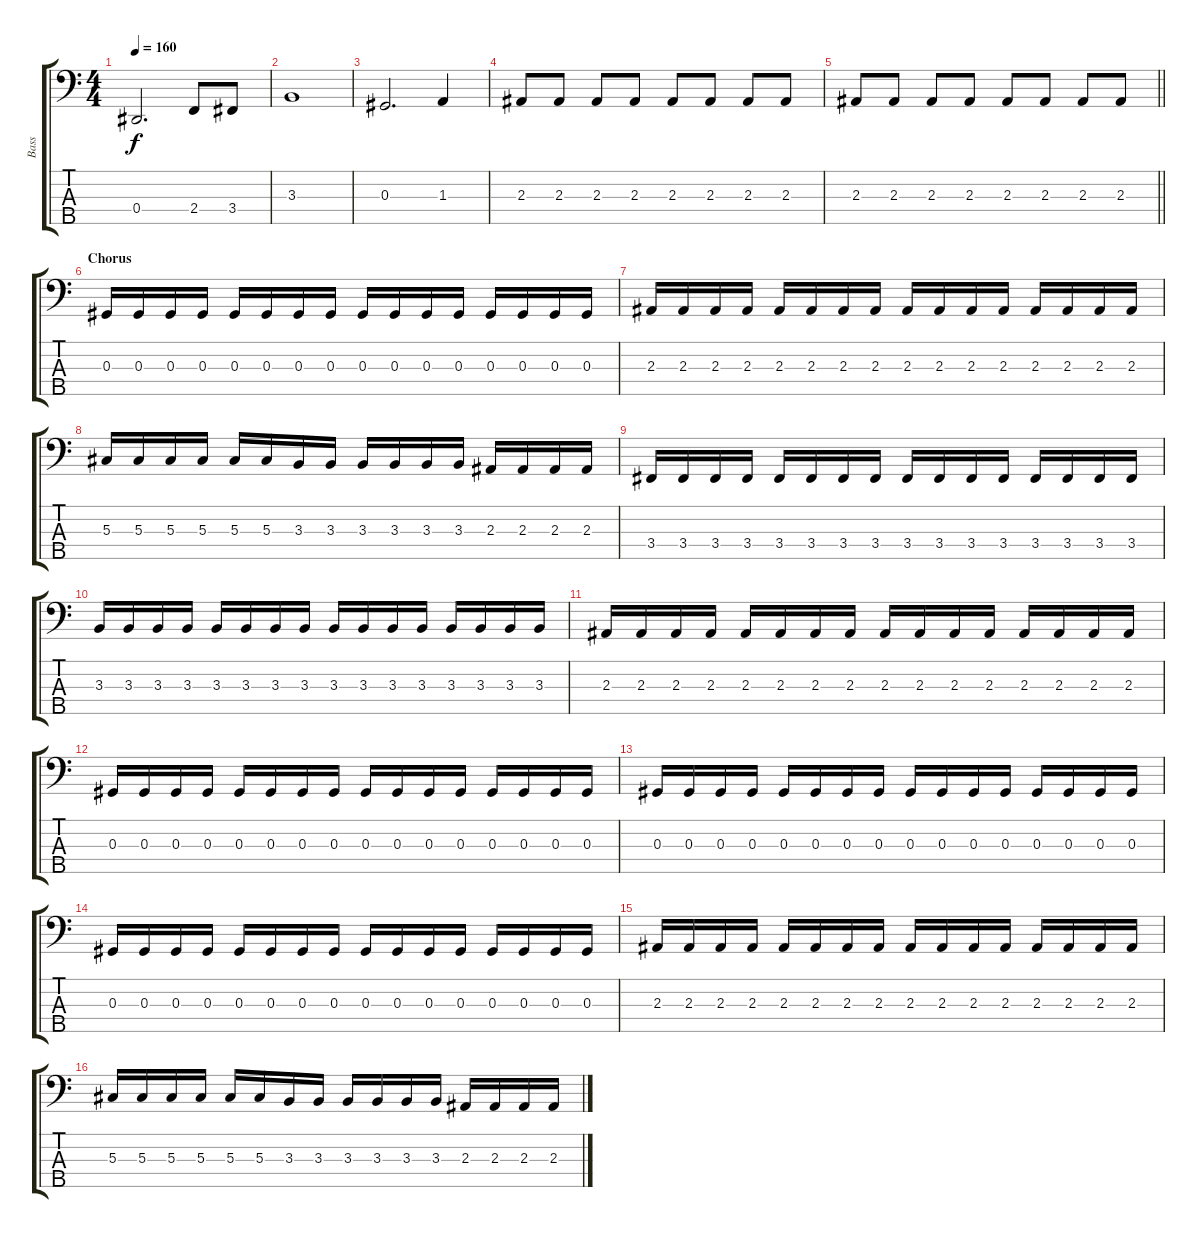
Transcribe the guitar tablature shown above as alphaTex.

\track ("Bass" "Bass") {instrument electricbassfinger}
\staff {score tabs}
\tuning (Gb2 Db2 Ab1 Eb1 Bb0) {hide}
\ts (4 4)
\tempo 160
\clef f4
\ks c
0.4.2{d dy f} 2.4.8 3.4.8 |
3.3.1 |
0.3.2{d} 1.3.4 |
2.3.8 2.3.8 2.3.8 2.3.8 2.3.8 2.3.8 2.3.8 2.3.8 |
\barLineRight lightlight
2.3.8 2.3.8 2.3.8 2.3.8 2.3.8 2.3.8 2.3.8 2.3.8 |
\section ("" "Chorus")
0.3.16 0.3.16 0.3.16 0.3.16 0.3.16 0.3.16 0.3.16 0.3.16 0.3.16 0.3.16 0.3.16 0.3.16 0.3.16 0.3.16 0.3.16 0.3.16 |
2.3.16 2.3.16 2.3.16 2.3.16 2.3.16 2.3.16 2.3.16 2.3.16 2.3.16 2.3.16 2.3.16 2.3.16 2.3.16 2.3.16 2.3.16 2.3.16 |
5.3.16 5.3.16 5.3.16 5.3.16 5.3.16 5.3.16 3.3.16 3.3.16 3.3.16 3.3.16 3.3.16 3.3.16 2.3.16 2.3.16 2.3.16 2.3.16 |
3.4.16 3.4.16 3.4.16 3.4.16 3.4.16 3.4.16 3.4.16 3.4.16 3.4.16 3.4.16 3.4.16 3.4.16 3.4.16 3.4.16 3.4.16 3.4.16 |
3.3.16 3.3.16 3.3.16 3.3.16 3.3.16 3.3.16 3.3.16 3.3.16 3.3.16 3.3.16 3.3.16 3.3.16 3.3.16 3.3.16 3.3.16 3.3.16 |
2.3.16 2.3.16 2.3.16 2.3.16 2.3.16 2.3.16 2.3.16 2.3.16 2.3.16 2.3.16 2.3.16 2.3.16 2.3.16 2.3.16 2.3.16 2.3.16 |
0.3.16 0.3.16 0.3.16 0.3.16 0.3.16 0.3.16 0.3.16 0.3.16 0.3.16 0.3.16 0.3.16 0.3.16 0.3.16 0.3.16 0.3.16 0.3.16 |
0.3.16 0.3.16 0.3.16 0.3.16 0.3.16 0.3.16 0.3.16 0.3.16 0.3.16 0.3.16 0.3.16 0.3.16 0.3.16 0.3.16 0.3.16 0.3.16 |
0.3.16 0.3.16 0.3.16 0.3.16 0.3.16 0.3.16 0.3.16 0.3.16 0.3.16 0.3.16 0.3.16 0.3.16 0.3.16 0.3.16 0.3.16 0.3.16 |
2.3.16 2.3.16 2.3.16 2.3.16 2.3.16 2.3.16 2.3.16 2.3.16 2.3.16 2.3.16 2.3.16 2.3.16 2.3.16 2.3.16 2.3.16 2.3.16 |
5.3.16 5.3.16 5.3.16 5.3.16 5.3.16 5.3.16 3.3.16 3.3.16 3.3.16 3.3.16 3.3.16 3.3.16 2.3.16 2.3.16 2.3.16 2.3.16
